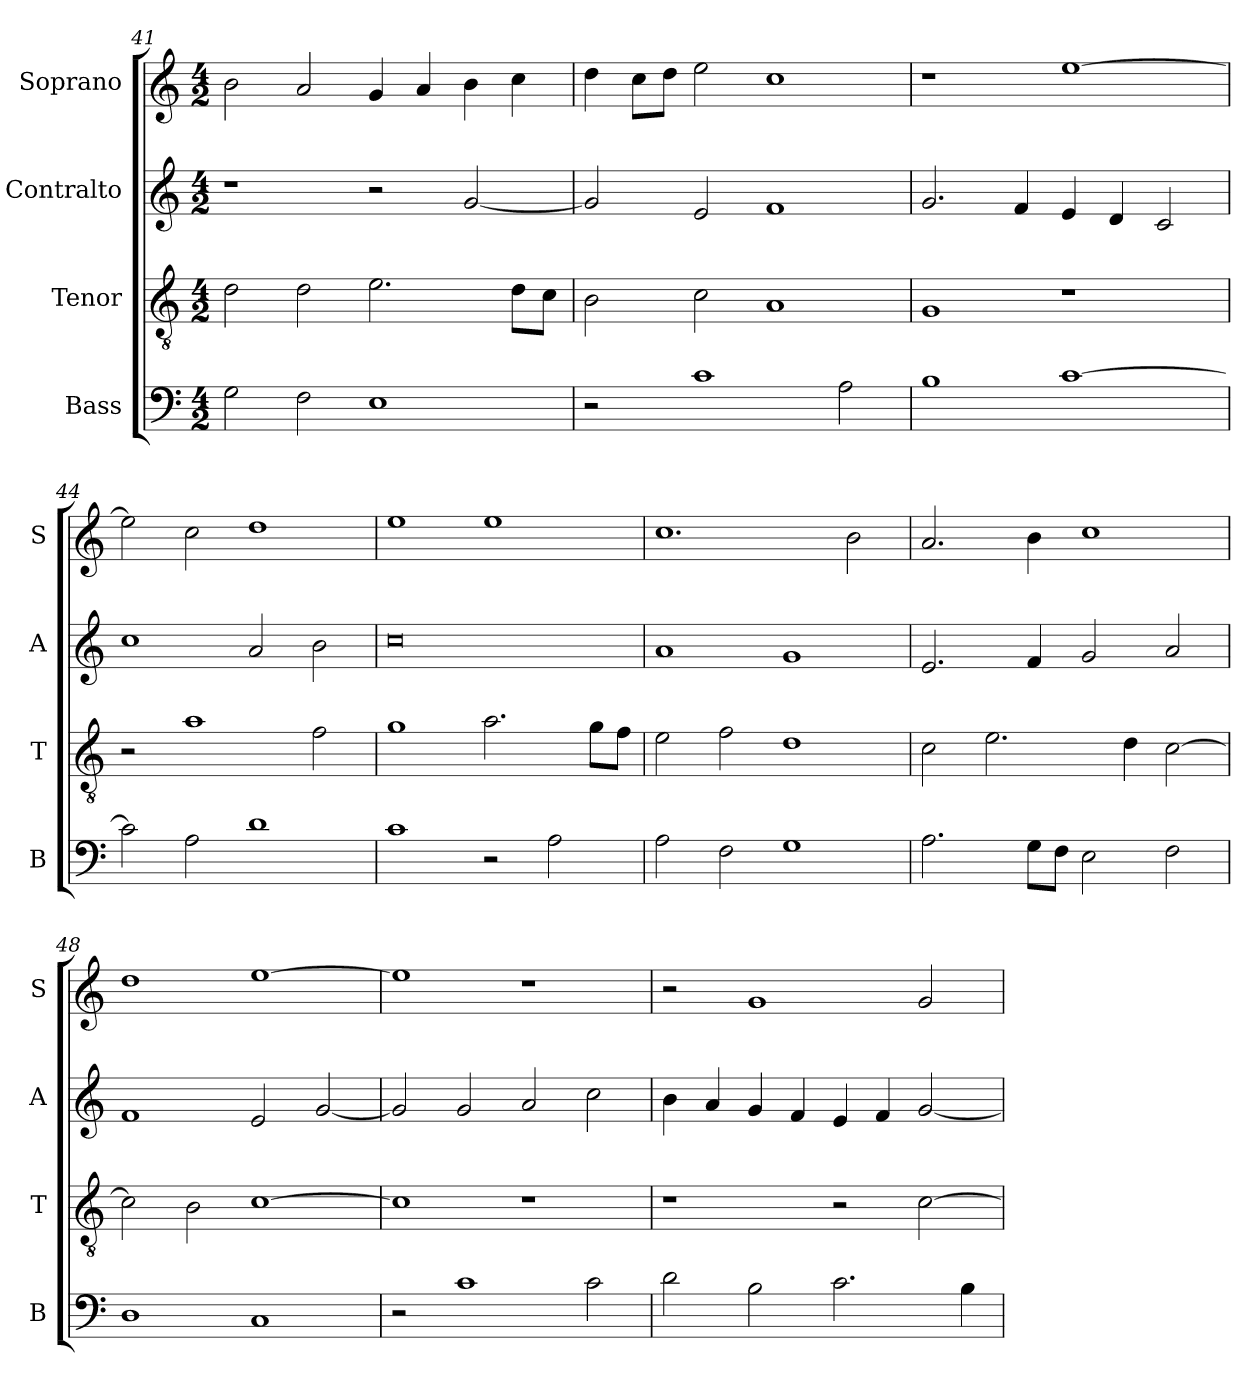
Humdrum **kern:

**kern	**kern	**kern	**kern
*part4	*part3	*part2	*part1
*staff4	*staff3	*staff2	*staff1
*I"Bass	*I"Tenor	*I"Contralto	*I"Soprano
*I'B	*I'T	*I'A	*I'S
*clefF4	*clefGv2	*clefG2	*clefG2
*k[]	*k[]	*k[]	*k[]
*C:ion	*C:ion	*C:ion	*C:ion
*M4/2	*M4/2	*M4/2	*M4/2
=41	=41	=41	=41
2G	2d	1r	2b
2F	2d	.	2a
1E	2.e	2r	4g
.	.	.	4a
.	.	[2g	4b
.	8d\L	.	4cc
.	8c\J	.	.
=42	=42	=42	=42
2r	2B	2g]	4dd
.	.	.	8cc\L
.	.	.	8dd\J
1c	2c	2e	2ee
.	1A	1f	1cc
2A	.	.	.
=43	=43	=43	=43
1B	1G	2.g	1r
.	.	4f	.
[1c	1r	4e	[1ee
.	.	4d	.
.	.	2c	.
=44	=44	=44	=44
2c]	2r	1cc	2ee]
2A	1a	.	2cc
1d	.	2a	1dd
.	2f	2b	.
=45	=45	=45	=45
1c	1g	0cc	1ee
2r	2.a	.	1ee
2A	.	.	.
.	8g\L	.	.
.	8f\J	.	.
=46	=46	=46	=46
2A	2e	1a	1.cc
2F	2f	.	.
1G	1d	1g	.
.	.	.	2b
=47	=47	=47	=47
2.A	2c	2.e	2.a
.	2.e	.	.
8G\L	.	4f	4b
8F\J	.	.	.
2E	.	2g	1cc
.	4d	.	.
2F	[2c	2a	.
=48	=48	=48	=48
1D	2c]	1f	1dd
.	2B	.	.
1C	[1c	2e	[1ee
.	.	[2g	.
=49	=49	=49	=49
2r	1c]	2g]	1ee]
1c	.	2g	.
.	1r	2a	1r
2c	.	2cc	.
=50	=50	=50	=50
2d	1r	4b	2r
.	.	4a	.
2B	.	4g	1g
.	.	4f	.
2.c	2r	4e	.
.	.	4f	.
.	[2c	[2g	2g
4B	.	.	.
=	=	=	=
*-	*-	*-	*-
